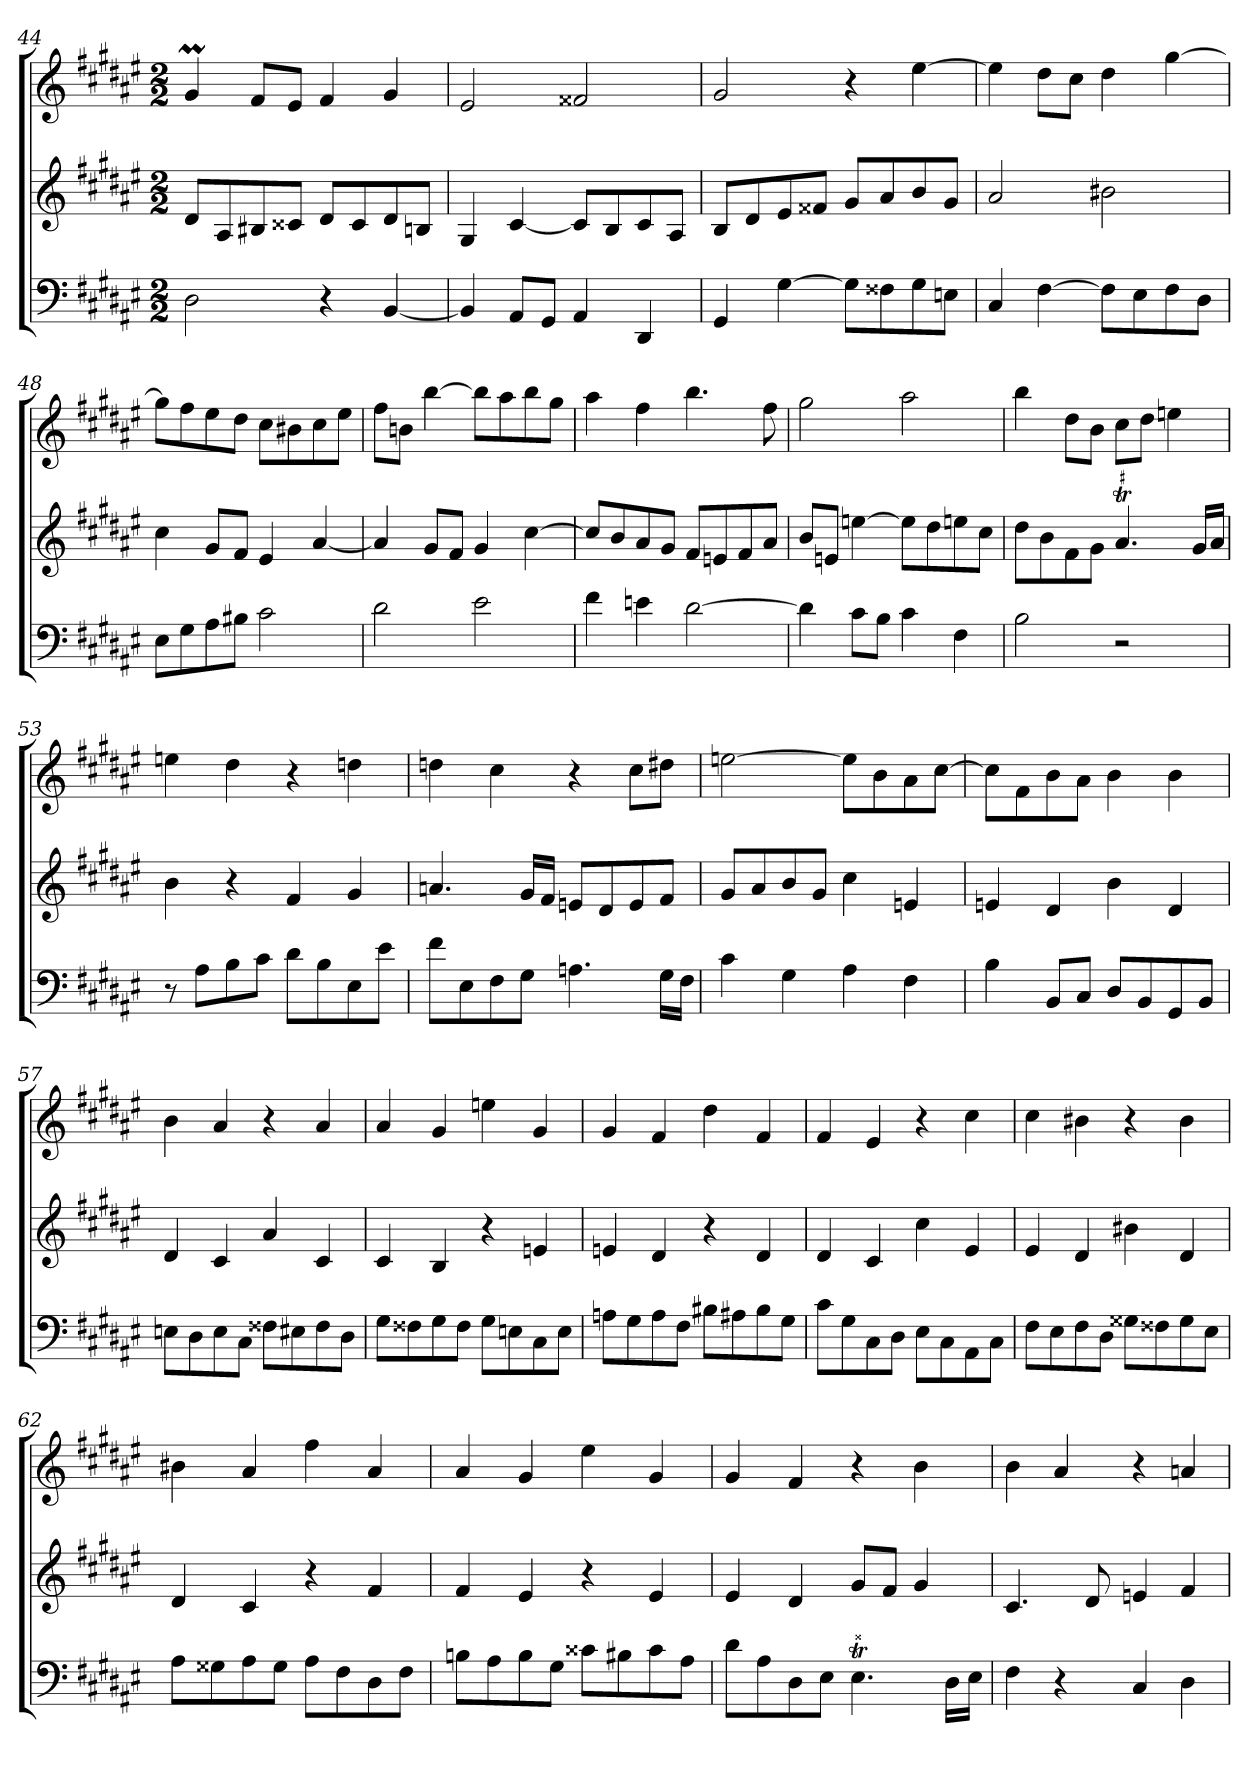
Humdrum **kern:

**kern	**kern	**kern
*part3	*part2	*part1
*staff3	*staff2	*staff1
*clefF4	*clefG2	*clefG2
*k[f#c#g#d#a#e#]	*k[f#c#g#d#a#e#]	*k[f#c#g#d#a#e#]
*F#:	*F#:	*F#:
*M2/2	*M2/2	*M2/2
=44	=44	=44
2D#	8d#/L	4g#M
.	8A#/	.
.	8B#X/	8f#/L
.	8c##X/J	8e#/J
4r	8d#/L	4f#
.	8c##/	.
[4BB	8d#/	4g#
.	8Bn/J	.
=45	=45	=45
4BB]	4G#	2e#
8AA#/L	[4c#	.
8GG#/J	.	.
4AA#	8c#/L]	2f##X
.	8B/	.
4DD#	8c#/	.
.	8A#/J	.
=46	=46	=46
4GG#	8B/L	2g#
.	8d#/	.
[4G#	8e#/	.
.	8f##X/J	.
8G#\L]	8g#/L	4r
8F##X\	8a#/	.
8G#\	8b/	[4ee#
8En\J	8g#/J	.
=47	=47	=47
4C#	2a#	4ee#]
[4F#	.	8dd#\L
.	.	8cc#\J
8F#\L]	2b#X	4dd#
8E#\	.	.
8F#\	.	[4gg#
8D#\J	.	.
=48	=48	=48
8E#\L	4cc#	8gg#\L]
8G#\	.	8ff#\
8A#\	8g#/L	8ee#\
8B#X\J	8f#/J	8dd#\J
2c#	4e#	8cc#\L
.	.	8b#X\
.	[4a#	8cc#\
.	.	8ee#\J
=49	=49	=49
2d#	4a#]	8ff#\L
.	.	8bn\J
.	8g#/L	[4bb
.	8f#/J	.
2e#	4g#	8bb\L]
.	.	8aa#\
.	[4cc#	8bb\
.	.	8gg#\J
=50	=50	=50
4f#	8cc#/L]	4aa#
.	8b/	.
4en	8a#/	4ff#
.	8g#/J	.
[2d#	8f#/L	4.bb
.	8en/	.
.	8f#/	.
.	8a#/J	8ff#
=51	=51	=51
4d#]	8b/L	2gg#
.	8en/J	.
8c#\L	[4een	.
8B\J	.	.
4c#	8ee\L]	2aa#
.	8dd#\	.
4F#	8een\	.
.	8cc#\J	.
=52	=52	=52
2B	8dd#\L	4bb
.	8b\	.
.	8f#\	8dd#\L
.	8g#\J	8b\J
!	!LO:TR:acc=#	!
2r	4.a#T	8cc#\L
.	.	8dd#\J
.	.	4een
.	16g#/LL	.
.	16a#/JJ	.
=53	=53	=53
8r	4b	4een
8A#\L	.	.
8B\	4r	4dd#
8c#\J	.	.
8d#\L	4f#	4r
8B\	.	.
8E#\	4g#	4ddn
8e#\J	.	.
=54	=54	=54
8f#\L	4.an	4ddn
8E#\	.	.
8F#\	.	4cc#
8G#\J	16g#/LL	.
.	16f#/JJ	.
4.An	8en/L	4r
.	8d#/	.
.	8e/	8cc#\L
16G#\LL	8f#/J	8dd#X\J
16F#\JJ	.	.
=55	=55	=55
4c#	8g#/L	[2een
.	8a#/	.
4G#	8b/	.
.	8g#/J	.
4A#	4cc#	8ee\L]
.	.	8b\
4F#	4en	8a#\
.	.	[8cc#\J
=56	=56	=56
4B	4en	8cc#\L]
.	.	8f#\
8BB/L	4d#	8b\
8C#/J	.	8a#\J
8D#/L	4b	4b
8BB/	.	.
8GG#/	4d#	4b
8BB/J	.	.
=57	=57	=57
8En\L	4d#	4b
8D#\	.	.
8E\	4c#	4a#
8C#\J	.	.
8F##X\L	4a#	4r
8E#X\	.	.
8F##\	4c#	4a#
8D#\J	.	.
=58	=58	=58
8G#\L	4c#	4a#
8F##X\	.	.
8G#\	4B	4g#
8F##\J	.	.
8G#\L	4r	4een
8En\	.	.
8C#\	4en	4g#
8E\J	.	.
=59	=59	=59
8An\L	4en	4g#
8G#\	.	.
8A\	4d#	4f#
8F#\J	.	.
8B#X\L	4r	4dd#
8A#X\	.	.
8B#\	4d#	4f#
8G#\J	.	.
=60	=60	=60
8c#\L	4d#	4f#
8G#\	.	.
8C#\	4c#	4e#
8D#\J	.	.
8E#\L	4cc#	4r
8C#\	.	.
8AA#\	4e#	4cc#
8C#\J	.	.
=61	=61	=61
8F#\L	4e#	4cc#
8E#\	.	.
8F#\	4d#	4b#X
8D#\J	.	.
8G##X\L	4b#X	4r
8F##X\	.	.
8G##\	4d#	4b#
8E#\J	.	.
=62	=62	=62
8A#\L	4d#	4b#X
8G##X\	.	.
8A#\	4c#	4a#
8G##\J	.	.
8A#\L	4r	4ff#
8F#\	.	.
8D#\	4f#	4a#
8F#\J	.	.
=63	=63	=63
8Bn\L	4f#	4a#
8A#\	.	.
8B\	4e#	4g#
8G#\J	.	.
8c##X\L	4r	4ee#
8B#X\	.	.
8c##\	4e#	4g#
8A#\J	.	.
=64	=64	=64
8d#\L	4e#	4g#
8A#\	.	.
8D#\	4d#	4f#
8E#\J	.	.
!LO:TR:acc=##	!	!
4.E#T	8g#/L	4r
.	8f#/J	.
.	4g#	4b
16D#\LL	.	.
16E#\JJ	.	.
=65	=65	=65
4F#	4.c#	4b
4r	.	4a#
.	8d#	.
4C#	4en	4r
4D#	4f#	4an
=	=	=
*-	*-	*-
